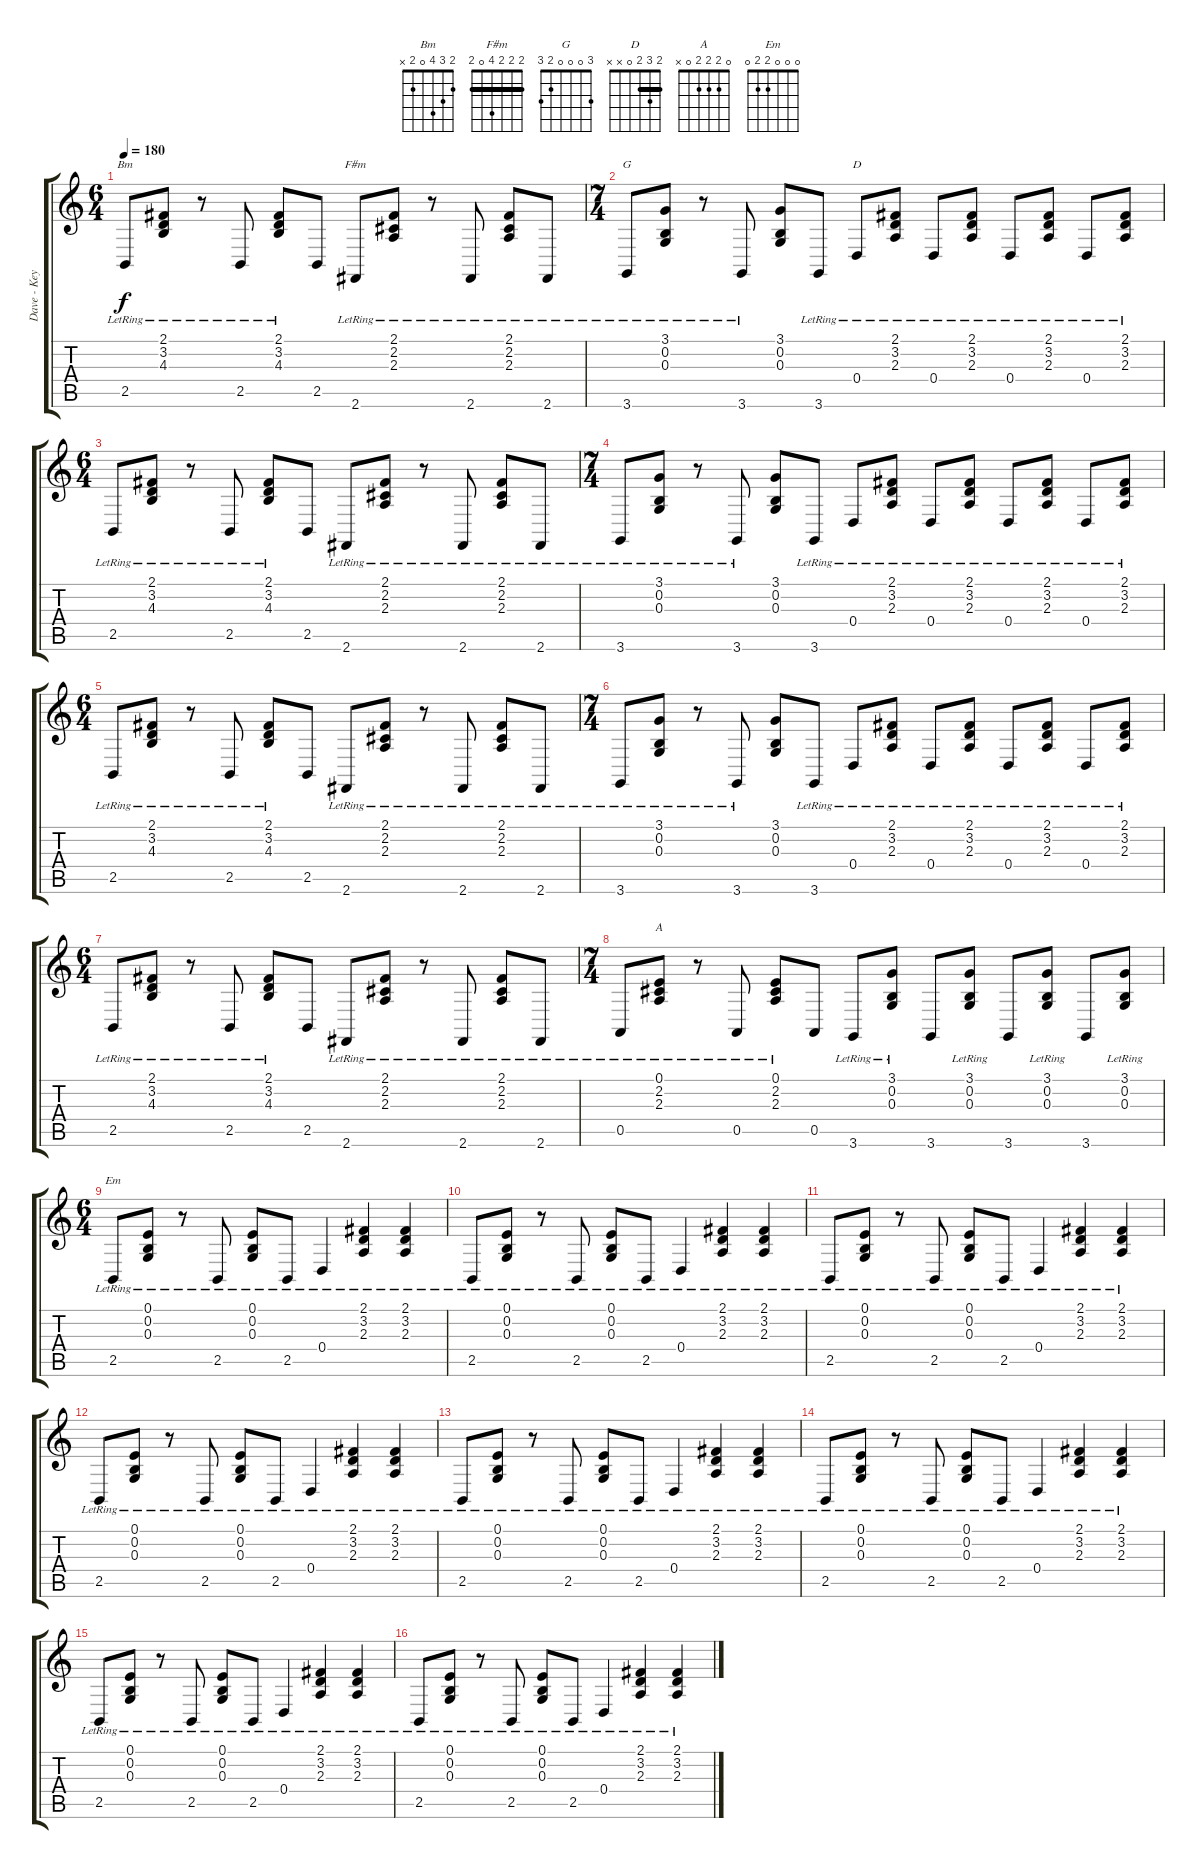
\track ("Dave - Keyboards" "Dave - Key") {instrument harpsichord}
\staff {score tabs}
\tuning (E4 B3 G3 D3 A2 E2) {hide}
\chord ("Bm" 2 3 4 0 2 x)
\chord ("F#m" 2 2 2 4 0 2) {barre 2}
\chord ("G" 3 0 0 0 2 3)
\chord ("D" 2 3 2 0 x x) {barre 2}
\chord ("A" 0 2 2 2 0 x)
\chord ("Em" 0 0 0 2 2 0)
\ts (6 4)
\tempo 180
\clef g2
\ks c
2.5{lr}.8{ch "Bm" dy f instrument harpsichord} (2.1{lr} 3.2{lr} 4.3{lr}).8 r.8 2.5{lr}.8 (2.1{lr} 3.2{lr} 4.3{lr}).8 2.5.8 2.6{lr}.8{ch "F#m"} (2.1{lr} 2.2{lr} 2.3{lr}).8 r.8 2.6{lr}.8 (2.1{lr} 2.2{lr} 2.3{lr}).8 2.6{lr}.8 |
\ts (7 4)
3.6{lr}.8{ch "G"} (3.1{lr} 0.2{lr} 0.3{lr}).8 r.8 3.6{lr}.8 (3.1 0.2 0.3).8 3.6{lr}.8 0.4{lr}.8{ch "D"} (2.1{lr} 3.2{lr} 2.3{lr}).8 0.4{lr}.8 (2.1{lr} 3.2{lr} 2.3{lr}).8 0.4{lr}.8 (2.1{lr} 3.2{lr} 2.3{lr}).8 0.4{lr}.8 (2.1{lr} 3.2{lr} 2.3{lr}).8 |
\ts (6 4)
2.5{lr}.8 (2.1{lr} 3.2{lr} 4.3{lr}).8 r.8 2.5{lr}.8 (2.1{lr} 3.2{lr} 4.3{lr}).8 2.5.8 2.6{lr}.8 (2.1{lr} 2.2{lr} 2.3{lr}).8 r.8 2.6{lr}.8 (2.1{lr} 2.2{lr} 2.3{lr}).8 2.6{lr}.8 |
\ts (7 4)
3.6{lr}.8 (3.1{lr} 0.2{lr} 0.3{lr}).8 r.8 3.6{lr}.8 (3.1 0.2 0.3).8 3.6{lr}.8 0.4{lr}.8 (2.1{lr} 3.2{lr} 2.3{lr}).8 0.4{lr}.8 (2.1{lr} 3.2{lr} 2.3{lr}).8 0.4{lr}.8 (2.1{lr} 3.2{lr} 2.3{lr}).8 0.4{lr}.8 (2.1{lr} 3.2{lr} 2.3{lr}).8 |
\ts (6 4)
2.5{lr}.8 (2.1{lr} 3.2{lr} 4.3{lr}).8 r.8 2.5{lr}.8 (2.1{lr} 3.2{lr} 4.3{lr}).8 2.5.8 2.6{lr}.8 (2.1{lr} 2.2{lr} 2.3{lr}).8 r.8 2.6{lr}.8 (2.1{lr} 2.2{lr} 2.3{lr}).8 2.6{lr}.8 |
\ts (7 4)
3.6{lr}.8 (3.1{lr} 0.2{lr} 0.3{lr}).8 r.8 3.6{lr}.8 (3.1 0.2 0.3).8 3.6{lr}.8 0.4{lr}.8 (2.1{lr} 3.2{lr} 2.3{lr}).8 0.4{lr}.8 (2.1{lr} 3.2{lr} 2.3{lr}).8 0.4{lr}.8 (2.1{lr} 3.2{lr} 2.3{lr}).8 0.4{lr}.8 (2.1{lr} 3.2{lr} 2.3{lr}).8 |
\ts (6 4)
2.5{lr}.8 (2.1{lr} 3.2{lr} 4.3{lr}).8 r.8 2.5{lr}.8 (2.1{lr} 3.2{lr} 4.3{lr}).8 2.5.8 2.6{lr}.8 (2.1{lr} 2.2{lr} 2.3{lr}).8 r.8 2.6{lr}.8 (2.1{lr} 2.2{lr} 2.3{lr}).8 2.6{lr}.8 |
\ts (7 4)
0.5{lr}.8 (0.1{lr} 2.2{lr} 2.3{lr}).8{ch "A"} r.8 0.5{lr}.8 (0.1{lr} 2.2{lr} 2.3{lr}).8 0.5.8 3.6{lr}.8 (3.1{lr} 0.2{lr} 0.3{lr}).8 3.6.8 (3.1{lr} 0.2{lr} 0.3{lr}).8 3.6.8 (3.1{lr} 0.2{lr} 0.3{lr}).8 3.6.8 (3.1{lr} 0.2{lr} 0.3{lr}).8 |
\ts (6 4)
2.5{lr}.8{ch "Em"} (0.1{lr} 0.2{lr} 0.3{lr}).8 r.8 2.5{lr}.8 (0.1{lr} 0.2{lr} 0.3{lr}).8 2.5{lr}.8 0.4{lr}.4 (2.1{lr} 3.2{lr} 2.3{lr}).4 (2.1{lr} 3.2{lr} 2.3{lr}).4 |
2.5{lr}.8 (0.1{lr} 0.2{lr} 0.3{lr}).8 r.8 2.5{lr}.8 (0.1{lr} 0.2{lr} 0.3{lr}).8 2.5{lr}.8 0.4{lr}.4 (2.1{lr} 3.2{lr} 2.3{lr}).4 (2.1{lr} 3.2{lr} 2.3{lr}).4 |
2.5{lr}.8 (0.1{lr} 0.2{lr} 0.3{lr}).8 r.8 2.5{lr}.8 (0.1{lr} 0.2{lr} 0.3{lr}).8 2.5{lr}.8 0.4{lr}.4 (2.1{lr} 3.2{lr} 2.3{lr}).4 (2.1{lr} 3.2{lr} 2.3{lr}).4 |
2.5{lr}.8 (0.1{lr} 0.2{lr} 0.3{lr}).8 r.8 2.5{lr}.8 (0.1{lr} 0.2{lr} 0.3{lr}).8 2.5{lr}.8 0.4{lr}.4 (2.1{lr} 3.2{lr} 2.3{lr}).4 (2.1{lr} 3.2{lr} 2.3{lr}).4 |
2.5{lr}.8 (0.1{lr} 0.2{lr} 0.3{lr}).8 r.8 2.5{lr}.8 (0.1{lr} 0.2{lr} 0.3{lr}).8 2.5{lr}.8 0.4{lr}.4 (2.1{lr} 3.2{lr} 2.3{lr}).4 (2.1{lr} 3.2{lr} 2.3{lr}).4 |
2.5{lr}.8 (0.1{lr} 0.2{lr} 0.3{lr}).8 r.8 2.5{lr}.8 (0.1{lr} 0.2{lr} 0.3{lr}).8 2.5{lr}.8 0.4{lr}.4 (2.1{lr} 3.2{lr} 2.3{lr}).4 (2.1{lr} 3.2{lr} 2.3{lr}).4 |
2.5{lr}.8 (0.1{lr} 0.2{lr} 0.3{lr}).8 r.8 2.5{lr}.8 (0.1{lr} 0.2{lr} 0.3{lr}).8 2.5{lr}.8 0.4{lr}.4 (2.1{lr} 3.2{lr} 2.3{lr}).4 (2.1{lr} 3.2{lr} 2.3{lr}).4 |
2.5{lr}.8 (0.1{lr} 0.2{lr} 0.3{lr}).8 r.8 2.5{lr}.8 (0.1{lr} 0.2{lr} 0.3{lr}).8 2.5{lr}.8 0.4{lr}.4 (2.1{lr} 3.2{lr} 2.3{lr}).4 (2.1{lr} 3.2{lr} 2.3{lr}).4
